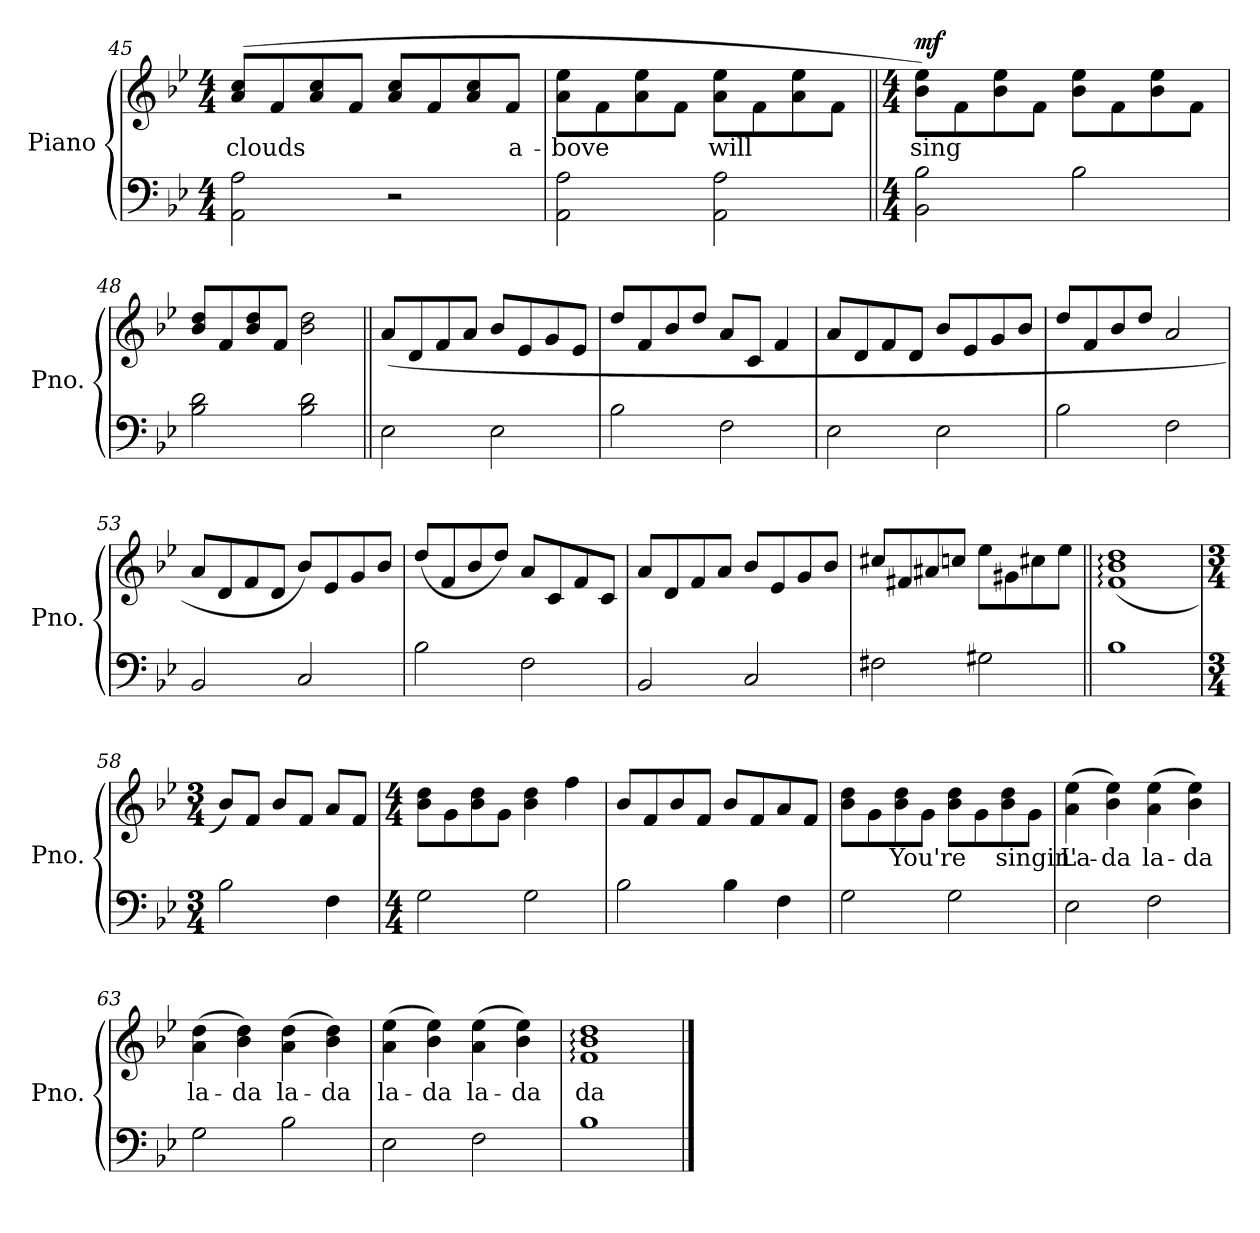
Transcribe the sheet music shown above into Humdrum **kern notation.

**kern	**kern	**text	**dynam
*part1	*part1	*part1	*part1
*staff2	*staff1	*staff1	*staff1/2
*I"Piano	*	*	*
*I'Pno.	*	*	*
*clefF4	*clefG2	*	*
*k[b-e-]	*k[b-e-]	*	*
*M4/4	*M4/4	*	*
=45	=45	=45	=45
2AA\ 2A\	(8a/ 8cc/L	clouds	.
.	8f/	.	.
.	8a/ 8cc/	.	.
.	8f/J	.	.
2r	8a/ 8cc/L	.	.
.	8f/	.	.
.	8a/ 8cc/	.	.
.	8f/J	a-	.
=46	=46	=46	=46
2AA\ 2A\	8a\ 8ee-\L	bove	.
.	8f\	.	.
.	8a\ 8ee-\	.	.
.	8f\J	.	.
2AA\ 2A\	8a\ 8ee-\L	will	.
.	8f\	.	.
.	8a\ 8ee-\	.	.
.	8f\J	.	.
!!LO:LB:g=z
=47||	=47||	=47||	=47||
*M4/4	*M4/4	*	*
!	!	!	!LO:DY:b
2BB-\ 2B-\	8b-\ 8ee-\L)	sing	mf
.	8f\	.	.
.	8b-\ 8ee-\	.	.
.	8f\J	.	.
2B-\	8b-\ 8ee-\L	.	.
.	8f\	.	.
.	8b-\ 8ee-\	.	.
.	8f\J	.	.
=48	=48	=48	=48
2B-\ 2d\	8b-/ 8dd/L	.	.
.	8f/	.	.
.	8b-/ 8dd/	.	.
.	8f/J	.	.
2B-\ 2d\	2b-\ 2dd\	.	.
=49||	=49||	=49||	=49||
2E-\	(8a/L	.	.
.	8d/	.	.
.	8f/	.	.
.	8a/J	.	.
2E-\	8b-/L	.	.
.	8e-/	.	.
.	8g/	.	.
.	8e-/J	.	.
=50	=50	=50	=50
2B-\	8dd/L	.	.
.	8f/	.	.
.	8b-/	.	.
.	8dd/J	.	.
2F\	8a/L	.	.
.	8c/J	.	.
.	4f/	.	.
=51	=51	=51	=51
2E-\	8a/L	.	.
.	8d/	.	.
.	8f/	.	.
.	8d/J	.	.
2E-\	8b-/L	.	.
.	8e-/	.	.
.	8g/	.	.
.	8b-/J	.	.
!!LO:LB:g=z
=52	=52	=52	=52
2B-\	8dd/L	.	.
.	8f/	.	.
.	8b-/	.	.
.	8dd/J	.	.
2F\	2a/	.	.
=53	=53	=53	=53
2BB-/	8a/L	.	.
.	8d/	.	.
.	8f/	.	.
.	8d/J	.	.
2C/	8b-/L)	.	.
.	8e-/	.	.
.	8g/	.	.
.	8b-/J	.	.
=54	=54	=54	=54
2B-\	(8dd/L	.	.
.	8f/	.	.
.	8b-/	.	.
.	8dd/J)	.	.
2F\	8a/L	.	.
.	8c/	.	.
.	8f/	.	.
.	8c/J	.	.
=55	=55	=55	=55
2BB-/	8a/L	.	.
.	8d/	.	.
.	8f/	.	.
.	8a/J	.	.
2C/	8b-/L	.	.
.	8e-/	.	.
.	8g/	.	.
.	8b-/J	.	.
=56	=56	=56	=56
2F#X\	8cc#X/L	.	.
.	8f#X/	.	.
.	8a#X/	.	.
.	8ccn/J	.	.
2G#X\	8ee-\L	.	.
.	8g#X\	.	.
.	8cc#X\	.	.
.	8ee-\J	.	.
!!LO:LB:g=z
=57||	=57||	=57||	=57||
1B-	(1f: 1b-: 1dd:	.	.
=58	=58	=58	=58
*M3/4	*M3/4	*	*
2B-\	8b-/L)	.	.
.	8f/J	.	.
.	8b-/L	.	.
.	8f/J	.	.
4F\	8a/L	.	.
.	8f/J	.	.
=59	=59	=59	=59
*M4/4	*M4/4	*	*
2G\	8b-\ 8dd\L	.	.
.	8g\	.	.
.	8b-\ 8dd\	.	.
.	8g\J	.	.
2G\	4b-\ 4dd\	.	.
.	4ff\	.	.
=60	=60	=60	=60
2B-\	8b-/L	.	.
.	8f/	.	.
.	8b-/	.	.
.	8f/J	.	.
4B-\	8b-/L	.	.
.	8f/	.	.
4F\	8a/	.	.
.	8f/J	.	.
=61	=61	=61	=61
2G\	8b-\ 8dd\L	.	.
.	8g\	.	.
.	8b-\ 8dd\	You're	.
.	8g\J	.	.
2G\	8b-\ 8dd\L	.	.
.	8g\	.	.
.	8b-\ 8dd\	singin'	.
.	8g\J	.	.
!!LO:PB:g=z
=62	=62	=62	=62
*	*MM43	*	*
2E-\	(4a\ 4ee-\	La-	.
.	4b-\ 4ee-\)	da	.
2F\	(4a\ 4ee-\	la-	.
.	4b-\ 4ee-\)	-da	.
=63	=63	=63	=63
2G\	(4a\ 4dd\	la-	.
.	4b-\ 4dd\)	-da	.
2B-\	(4a\ 4dd\	la-	.
.	4b-\ 4dd\)	-da	.
=64	=64	=64	=64
2E-\	(4a\ 4ee-\	la-	.
.	4b-\ 4ee-\)	-da	.
2F\	(4a\ 4ee-\	la-	.
.	4b-\ 4ee-\)	-da	.
=65	=65	=65	=65
1B-	1f: 1b-: 1dd:	da	.
==	==	==	==
*-	*-	*-	*-
